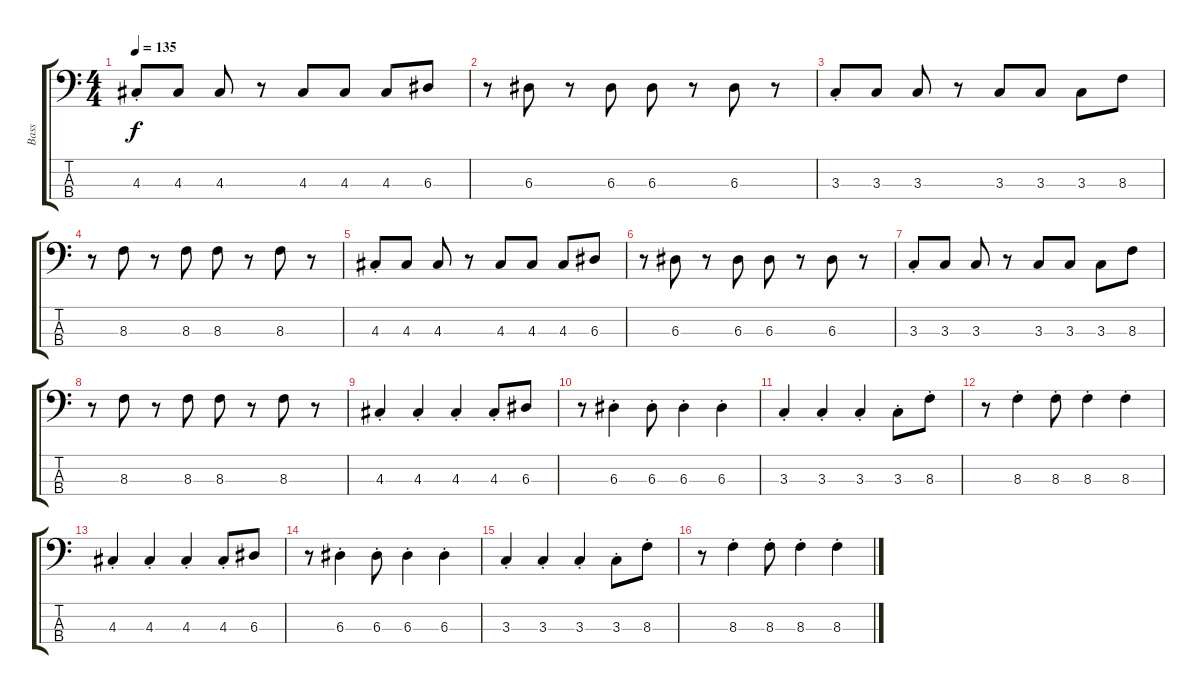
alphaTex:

\track ("Bass" "Bass") {instrument electricbassfinger}
\staff {score tabs}
\tuning (G2 D2 A1 D1) {hide}
\ts (4 4)
\tempo 135
\clef f4
\ks c
4.3{st}.8{dy f} 4.3.8 4.3.8 r.8 4.3.8 4.3.8 4.3.8 6.3.8 |
r.8 6.3.8 r.8 6.3.8 6.3.8 r.8 6.3.8 r.8 |
3.3{st}.8 3.3.8 3.3.8 r.8 3.3.8 3.3.8 3.3.8 8.3.8 |
r.8 8.3.8 r.8 8.3.8 8.3.8 r.8 8.3.8 r.8 |
4.3{st}.8 4.3.8 4.3.8 r.8 4.3.8 4.3.8 4.3.8 6.3.8 |
r.8 6.3.8 r.8 6.3.8 6.3.8 r.8 6.3.8 r.8 |
3.3{st}.8 3.3.8 3.3.8 r.8 3.3.8 3.3.8 3.3.8 8.3.8 |
r.8 8.3.8 r.8 8.3.8 8.3.8 r.8 8.3.8 r.8 |
4.3{st}.4 4.3{st}.4 4.3{st}.4 4.3{st}.8 6.3.8 |
r.8 6.3{st}.4 6.3{st}.8 6.3{st}.4 6.3{st}.4 |
3.3{st}.4 3.3{st}.4 3.3{st}.4 3.3{st}.8 8.3{st}.8 |
r.8 8.3{st}.4 8.3{st}.8 8.3{st}.4 8.3{st}.4 |
4.3{st}.4 4.3{st}.4 4.3{st}.4 4.3{st}.8 6.3.8 |
r.8 6.3{st}.4 6.3{st}.8 6.3{st}.4 6.3{st}.4 |
3.3{st}.4 3.3{st}.4 3.3{st}.4 3.3{st}.8 8.3{st}.8 |
r.8 8.3{st}.4 8.3{st}.8 8.3{st}.4 8.3{st}.4
